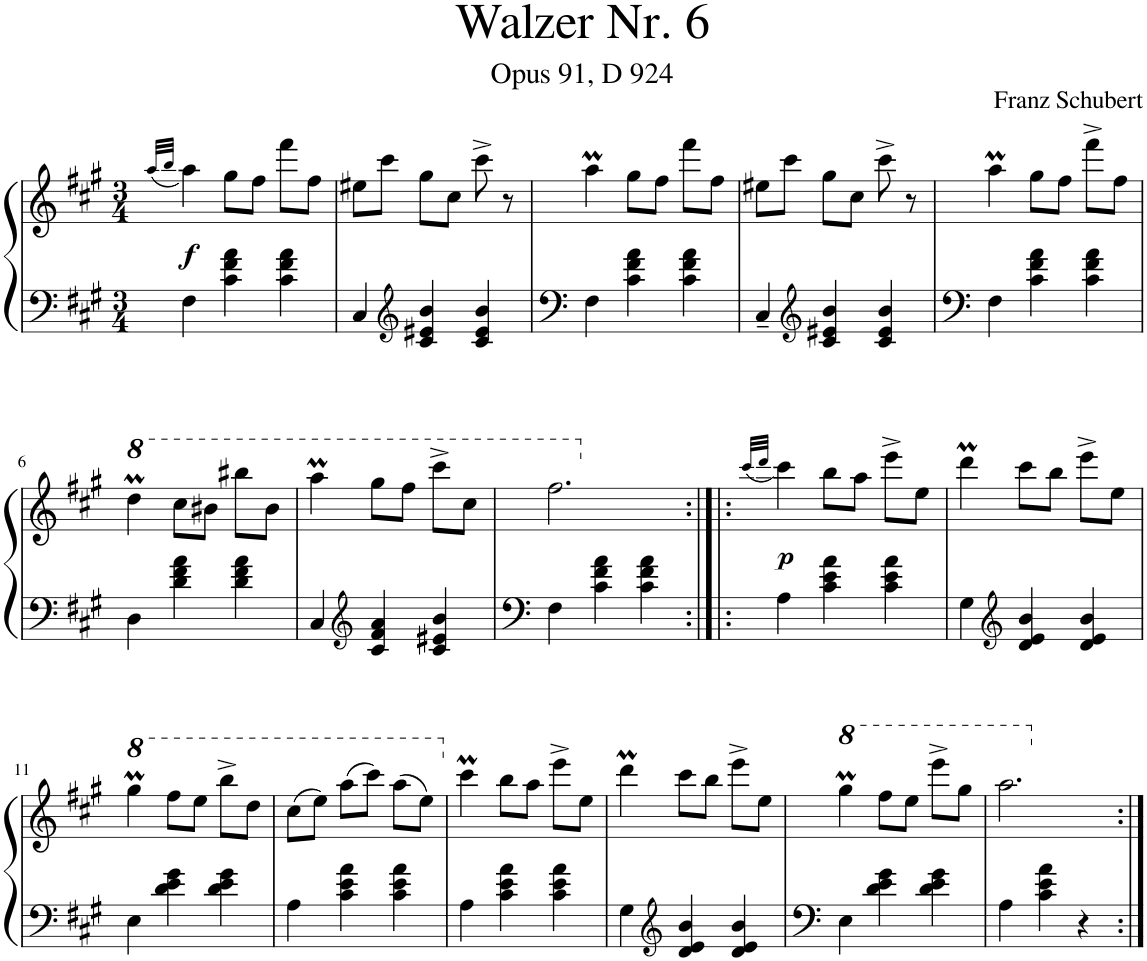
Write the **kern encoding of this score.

**kern	**kern	**dynam
*part1	*part1	*part1
*staff2	*staff1	*staff1/2
*I"Piano	*	*
*I'Pno.	*	*
*clefF4	*clefG2	*
*k[f#c#g#]	*k[f#c#g#]	*
*M3/4	*M3/4	*
=1	=1	=1
.	(32qaa/LLL	.
.	32qbb/JJJ	.
!	!	!LO:DY:b
4F#\	4aa\)	f
4c#\ 4f#\ 4a\	8gg#\L	.
.	8ff#\J	.
4c#\ 4f#\ 4a\	8fff#\L	.
.	8ff#\J	.
=2	=2	=2
4C#/	8ee#X\L	.
.	8ccc#\J	.
*clefG2	*	*
4c#/ 4e#X/ 4b/	8gg#\L	.
.	8cc#\J	.
4c#/ 4e#/ 4b/	8ccc#^\	.
.	8r	.
=3	=3	=3
4F#\	4aaM\	.
4c#\ 4f#\ 4a\	8gg#\L	.
.	8ff#\J	.
4c#\ 4f#\ 4a\	8fff#\L	.
.	8ff#\J	.
=4	=4	=4
4C#~/	8ee#X\L	.
.	8ccc#\J	.
*clefG2	*	*
4c#/ 4e#X/ 4b/	8gg#\L	.
.	8cc#\J	.
4c#/ 4e#/ 4b/	8ccc#^\	.
.	8r	.
=5	=5	=5
4F#\	4aaM\	.
4c#\ 4f#\ 4a\	8gg#\L	.
.	8ff#\J	.
4c#\ 4f#\ 4a\	8fff#^\L	.
.	8ff#\J	.
!!LO:LB:g=z
=6	=6	=6
*	*8va	*
4D\	4dddM\	.
4d\ 4f#\ 4a\	8ccc#\L	.
.	8bb#X\J	.
4d\ 4f#\ 4a\	8bbb#X\L	.
.	8bb#\J	.
=7	=7	=7
4C#/	4aaaM\	.
*clefG2	*	*
4c#/ 4f#/ 4a/	8ggg#\L	.
.	8fff#\J	.
4c#/ 4e#X/ 4b/	8cccc#^\L	.
.	8ccc#\J	.
=8	=8	=8
4F#\	2.fff#\	.
4c#\ 4f#\ 4a\	.	.
4c#\ 4f#\ 4a\	.	.
=9:|!|:	=9:|!|:	=9:|!|:
*	*X8va	*
.	(32qccc#/LLL	.
.	32qddd/JJJ	.
!	!	!LO:DY:b
4A\	4ccc#\)	p
4c#\ 4e\ 4a\	8bb\L	.
.	8aa\J	.
4c#\ 4e\ 4a\	8eee^\L	.
.	8ee\J	.
=10	=10	=10
4G#\	4dddM\	.
*clefG2	*	*
4d/ 4e/ 4b/	8ccc#\L	.
.	8bb\J	.
4d/ 4e/ 4b/	8eee^\L	.
.	8ee\J	.
!!LO:LB:g=z
=11	=11	=11
*	*8va	*
4E\	4ggg#m\	.
4d\ 4e\ 4g#\	8fff#\L	.
.	8eee\J	.
4d\ 4e\ 4g#\	8bbb^\L	.
.	8ddd\J	.
=12	=12	=12
4A\	(8ccc#\L	.
.	8eee\J)	.
4c#\ 4e\ 4a\	(8aaa\L	.
.	8cccc#\J)	.
4c#\ 4e\ 4a\	(8aaa\L	.
.	8eee\J)	.
=13	=13	=13
*	*X8va	*
4A\	4ccc#m\	.
4c#\ 4e\ 4a\	8bb\L	.
.	8aa\J	.
4c#\ 4e\ 4a\	8eee^\L	.
.	8ee\J	.
=14	=14	=14
4G#\	4dddM\	.
*clefG2	*	*
4d/ 4e/ 4b/	8ccc#\L	.
.	8bb\J	.
4d/ 4e/ 4b/	8eee^\L	.
.	8ee\J	.
=15	=15	=15
*	*8va	*
4E\	4ggg#m\	.
4d\ 4e\ 4g#\	8fff#\L	.
.	8eee\J	.
4d\ 4e\ 4g#\	8eeee^\L	.
.	8ggg#\J	.
=16	=16	=16
4A\	2.aaa\	.
4c#\ 4e\ 4a\	.	.
4r	.	.
*	*X8va	*
=:|!	=:|!	=:|!
*-	*-	*-
